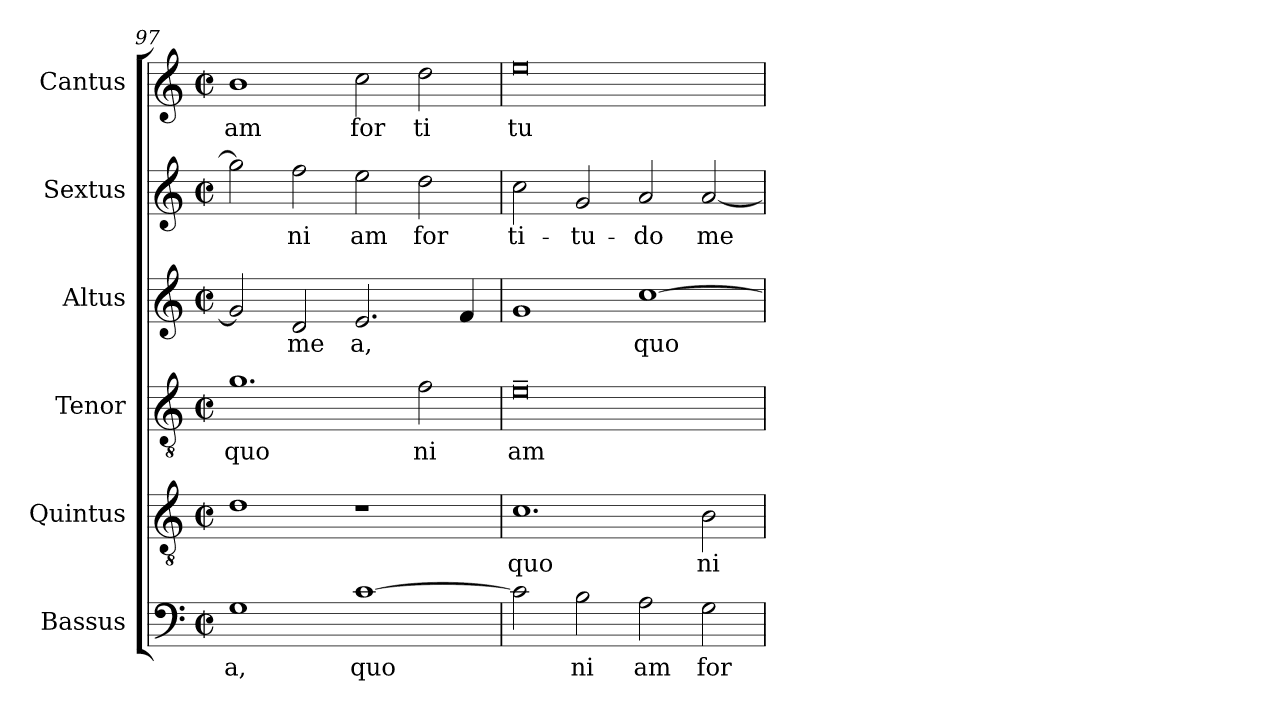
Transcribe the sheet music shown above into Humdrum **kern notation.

**kern	**text	**kern	**text	**kern	**text	**kern	**text	**kern	**text	**kern	**text
*part6	*part6	*part5	*part5	*part4	*part4	*part3	*part3	*part2	*part2	*part1	*part1
*staff6	*staff6	*staff5	*staff5	*staff4	*staff4	*staff3	*staff3	*staff2	*staff2	*staff1	*staff1
*I"Bassus	*	*I"Quintus	*	*I"Tenor	*	*I"Altus	*	*I"Sextus	*	*I"Cantus	*
*clefF4	*	*clefGv2	*	*clefGv2	*	*clefG2	*	*clefG2	*	*clefG2	*
*k[]	*	*k[]	*	*k[]	*	*k[]	*	*k[]	*	*k[]	*
*C:	*	*C:	*	*C:	*	*C:	*	*C:	*	*C:	*
*M2/2	*	*M2/2	*	*M2/2	*	*M2/2	*	*M2/2	*	*M2/2	*
*met(c|)	*	*met(c|)	*	*met(c|)	*	*met(c|)	*	*met(c|)	*	*met(c|)	*
=97	=97	=97	=97	=97	=97	=97	=97	=97	=97	=97	=97
!	!LO:LY:b:cj	!	!LO:LY:b:cj	!	!LO:LY:b:cj	!	!LO:LY:b:cj	!	!LO:LY:b:cj	!	!LO:LY:b:cj
1G	a,	1d	.	1.g	quo	2g/]	.	2gg\]	.	1b	am
!	!	!	!	!	!	!	!LO:LY:b:cj	!	!LO:LY:b:cj	!	!
.	.	.	.	.	.	2d/	me	2ff\	ni	.	.
!	!LO:LY:b:cj	!	!	!	!	!	!LO:LY:b:cj	!	!LO:LY:b:cj	!	!LO:LY:b:cj
[>1c	quo	1r	.	.	.	2.e/	a,	2ee\	am	2cc\	for
!	!	!	!	!	!LO:LY:b:cj	!	!	!	!LO:LY:b:cj	!	!LO:LY:b:cj
.	.	.	.	2f\	ni	.	.	2dd\	for	2dd\	ti
!	!	!	!	!	!	!	!LO:LY:b:cj	!	!	!	!
.	.	.	.	.	.	4f/	.	.	.	.	.
!!LO:PB:g=z
=98	=98	=98	=98	=98	=98	=98	=98	=98	=98	=98	=98
!	!LO:LY:b:cj	!	!LO:LY:b:cj	!	!LO:LY:b:cj	!	!LO:LY:b:cj	!	!LO:LY:b:cj	!	!LO:LY:b:cj
2c\]	.	1.c	quo	0e~>	am	1g	.	2cc\	ti-	0ee	tu
!	!LO:LY:b:cj	!	!	!	!	!	!	!	!LO:LY:b:cj	!	!
2B\	ni	.	.	.	.	.	.	2g/	-tu-	.	.
!	!LO:LY:b:cj	!	!	!	!	!	!LO:LY:b:cj	!	!LO:LY:b:cj	!	!
2A\	am	.	.	.	.	[>1cc	quo	2a/	-do	.	.
!	!LO:LY:b:cj	!	!LO:LY:b:cj	!	!	!	!	!	!LO:LY:b:cj	!	!
2G\	for	2B\	ni	.	.	.	.	[<2a/	me-	.	.
=	=	=	=	=	=	=	=	=	=	=	=
*-	*-	*-	*-	*-	*-	*-	*-	*-	*-	*-	*-
